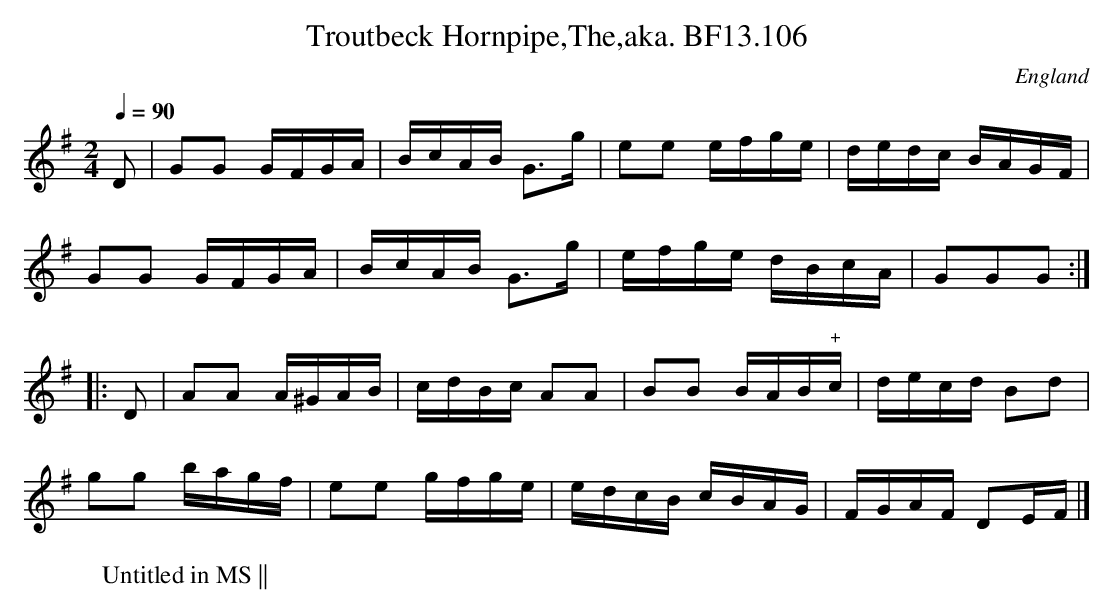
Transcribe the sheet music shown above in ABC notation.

X:1
T:Troutbeck Hornpipe,The,aka. BF13.106
M:2/4
L:1/16
Q:1/4=90
O:England
K:G major
D2|G2G2 GFGA|BcAB G3g|e2e2 efge|dedc BAGF|!
G2G2 GFGA|BcAB G3g|efge dBcA|G2G2G2:|!
|:D2|A2A2 A^GAB|cdBc A2A2|B2B2 BAB"+"c|decd B2d2|!
g2g2 bagf|e2e2 gfge|edcB cBAG|FGAF D2EF|]
W:Untitled in MS ||
